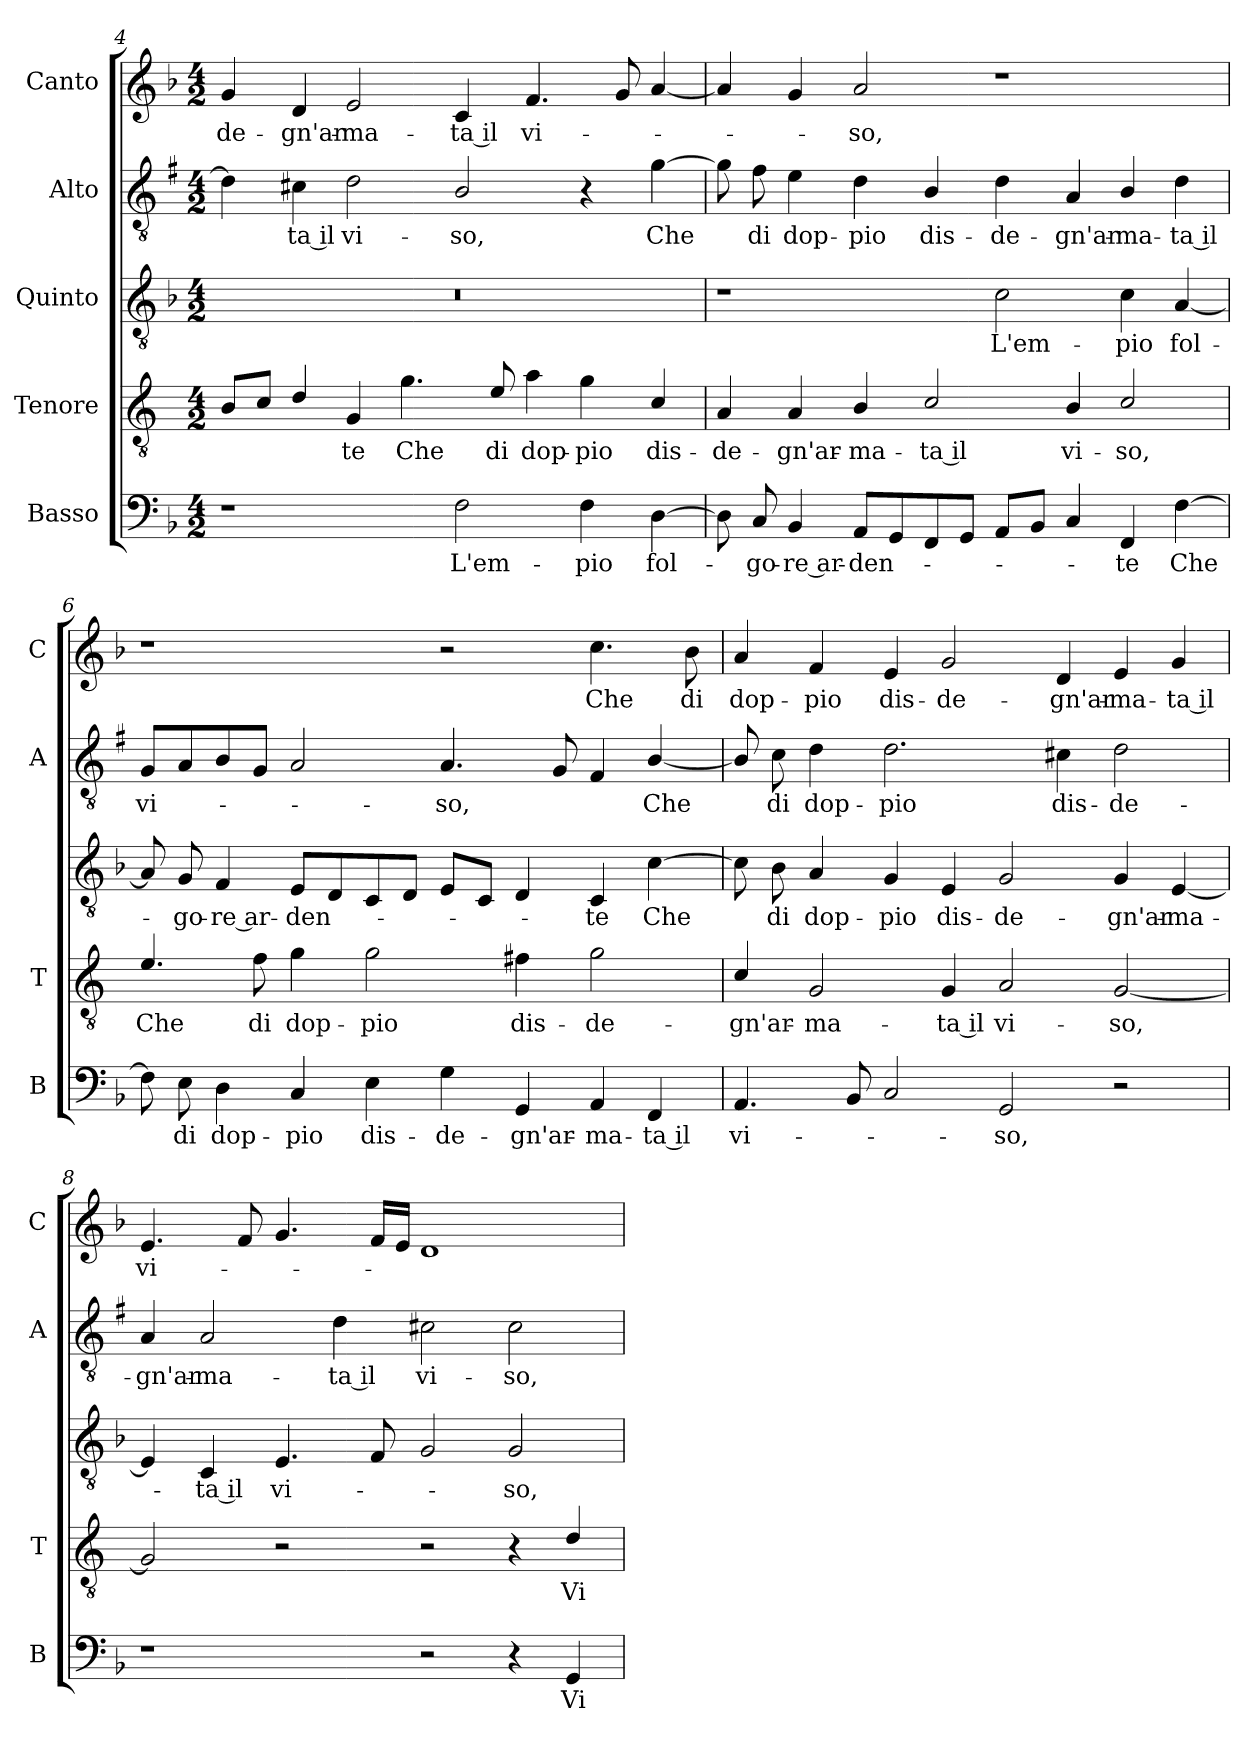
**kern	**text	**kern	**text	**kern	**text	**kern	**text	**kern	**text
*part5	*part5	*part4	*part4	*part3	*part3	*part2	*part2	*part1	*part1
*staff5	*staff5	*staff4	*staff4	*staff3	*staff3	*staff2	*staff2	*staff1	*staff1
*I"Basso	*	*I"Tenore	*	*I"Quinto	*	*I"Alto	*	*I"Canto	*
*I'B	*	*I'T	*	*	*	*I'A	*	*I'C	*
*clefF4	*	*clefGv2	*	*clefGv2	*	*clefGv2	*	*clefG2	*
*	*	*ITrd4c7	*	*	*	*ITrd1c2	*	*	*
*k[b-]	*	*k[b-]	*	*k[b-]	*	*k[b-]	*	*k[b-]	*
*F:	*	*F:	*	*F:	*	*F:	*	*F:	*
*M4/2	*	*M4/2	*	*M4/2	*	*M4/2	*	*M4/2	*
=4	=4	=4	=4	=4	=4	=4	=4	=4	=4
!	!	!	!	!	!	!	!	!	!LO:LY:b
1r	.	8E/L	.	0r	.	4c\]	.	4g/	-de-
.	.	8F/J	.	.	.	.	.	.	.
!	!	!	!	!	!	!	!LO:LY:b	!	!LO:LY:b
.	.	4G/	.	.	.	4Bn\	-ta il	4d/	-gn'ar-
!	!	!	!LO:LY:b	!	!	!	!LO:LY:b	!	!LO:LY:b
.	.	4C/	-te	.	.	2c\	vi-	2e/	-ma-
!	!	!	!LO:LY:b	!	!	!	!	!	!
.	.	4.c\	Che	.	.	.	.	.	.
!	!LO:LY:b	!	!	!	!	!	!LO:LY:b	!	!LO:LY:b
2F\	L'em-	.	.	.	.	2A/	-so,	4c/	-ta il
!	!	!	!LO:LY:b	!	!	!	!	!	!
.	.	8A/	di	.	.	.	.	.	.
!	!	!	!LO:LY:b	!	!	!	!	!	!LO:LY:b
.	.	4d\	dop-	.	.	.	.	4.f/	vi-
!	!LO:LY:b	!	!LO:LY:b	!	!	!	!	!	!
4F\	-pio	4c\	-pio	.	.	4r	.	.	.
.	.	.	.	.	.	.	.	8g/	.
!	!LO:LY:b	!	!LO:LY:b	!	!	!	!LO:LY:b	!	!
[4D\	fol-	4F/	dis-	.	.	[4f\	Che	[4a/	.
=5	=5	=5	=5	=5	=5	=5	=5	=5	=5
!	!	!	!LO:LY:b	!	!	!	!	!	!
8D\]	.	4D/	-de-	1r	.	8f\]	.	4a/]	.
!	!LO:LY:b	!	!	!	!	!	!LO:LY:b	!	!
8C/	-go-	.	.	.	.	8e\	di	.	.
!	!LO:LY:b	!	!LO:LY:b	!	!	!	!LO:LY:b	!	!
4BB-/	-re ar-	4D/	-gn'ar-	.	.	4d\	dop-	4g/	.
!	!LO:LY:b	!	!LO:LY:b	!	!	!	!LO:LY:b	!	!LO:LY:b
8AA/L	-den-	4E/	-ma-	.	.	4c\	-pio	2a/	-so,
8GG/	.	.	.	.	.	.	.	.	.
!	!	!	!LO:LY:b	!	!	!	!LO:LY:b	!	!
8FF/	.	2F/	-ta il	.	.	4A/	dis-	.	.
8GG/J	.	.	.	.	.	.	.	.	.
!	!	!	!	!	!LO:LY:b	!	!LO:LY:b	!	!
8AA/L	.	.	.	2c\	L'em-	4c\	-de-	1r	.
8BB-/J	.	.	.	.	.	.	.	.	.
!	!	!	!LO:LY:b	!	!	!	!LO:LY:b	!	!
4C/	.	4E/	vi-	.	.	4G/	-gn'ar-	.	.
!	!LO:LY:b	!	!LO:LY:b	!	!LO:LY:b	!	!LO:LY:b	!	!
4FF/	-te	2F/	-so,	4c\	-pio	4A/	-ma-	.	.
!	!LO:LY:b	!	!	!	!LO:LY:b	!	!LO:LY:b	!	!
[4F\	Che	.	.	[4A/	fol-	4c\	-ta il	.	.
!!LO:PB:g=z
=6	=6	=6	=6	=6	=6	=6	=6	=6	=6
!	!	!	!LO:LY:b	!	!	!	!LO:LY:b	!	!
8F\]	.	4.A/	Che	8A/]	.	8F/L	vi-	1r	.
!	!LO:LY:b	!	!	!	!LO:LY:b	!	!	!	!
8E\	di	.	.	8G/	-go-	8G/	.	.	.
!	!LO:LY:b	!	!	!	!LO:LY:b	!	!	!	!
4D\	dop-	.	.	4F/	-re ar-	8A/	.	.	.
!	!	!	!LO:LY:b	!	!	!	!	!	!
.	.	8B-\	di	.	.	8F/J	.	.	.
!	!LO:LY:b	!	!LO:LY:b	!	!LO:LY:b	!	!	!	!
4C/	-pio	4c\	dop-	8E/L	-den-	2G/	.	.	.
.	.	.	.	8D/	.	.	.	.	.
!	!LO:LY:b	!	!LO:LY:b	!	!	!	!	!	!
4E\	dis-	2c\	-pio	8C/	.	.	.	.	.
.	.	.	.	8D/J	.	.	.	.	.
!	!LO:LY:b	!	!	!	!	!	!LO:LY:b	!	!
4G\	-de-	.	.	8E/L	.	4.G/	-so,	2r	.
.	.	.	.	8C/J	.	.	.	.	.
!	!LO:LY:b	!	!LO:LY:b	!	!	!	!	!	!
4GG/	-gn'ar-	4Bn\	dis-	4D/	.	.	.	.	.
.	.	.	.	.	.	8F/	.	.	.
!	!LO:LY:b	!	!LO:LY:b	!	!LO:LY:b	!	!	!	!LO:LY:b
4AA/	-ma-	2c\	-de-	4C/	-te	4E/	.	4.cc\	Che
!	!LO:LY:b	!	!	!	!LO:LY:b	!	!LO:LY:b	!	!
4FF/	-ta il	.	.	[4c\	Che	[4A/	Che	.	.
!	!	!	!	!	!	!	!	!	!LO:LY:b
.	.	.	.	.	.	.	.	8b-\	di
=7	=7	=7	=7	=7	=7	=7	=7	=7	=7
!	!LO:LY:b	!	!LO:LY:b	!	!	!	!	!	!LO:LY:b
4.AA/	vi-	4F/	-gn'ar-	8c\]	.	8A/]	.	4a/	dop-
!	!	!	!	!	!LO:LY:b	!	!LO:LY:b	!	!
.	.	.	.	8B-\	di	8B-\	di	.	.
!	!	!	!LO:LY:b	!	!LO:LY:b	!	!LO:LY:b	!	!LO:LY:b
.	.	2C/	-ma-	4A/	dop-	4c\	dop-	4f/	-pio
8BB-/	.	.	.	.	.	.	.	.	.
!	!	!	!	!	!LO:LY:b	!	!LO:LY:b	!	!LO:LY:b
2C/	.	.	.	4G/	-pio	2.c\	-pio	4e/	dis-
!	!	!	!LO:LY:b	!	!LO:LY:b	!	!	!	!LO:LY:b
.	.	4C/	-ta il	4E/	dis-	.	.	2g/	-de-
!	!LO:LY:b	!	!LO:LY:b	!	!LO:LY:b	!	!	!	!
2GG/	-so,	2D/	vi-	2G/	-de-	.	.	.	.
!	!	!	!	!	!	!	!LO:LY:b	!	!LO:LY:b
.	.	.	.	.	.	4Bn\	dis-	4d/	-gn'ar-
!	!	!	!LO:LY:b	!	!LO:LY:b	!	!LO:LY:b	!	!LO:LY:b
2r	.	[2C/	-so,	4G/	-gn'ar-	2c\	-de-	4e/	-ma-
!	!	!	!	!	!LO:LY:b	!	!	!	!LO:LY:b
.	.	.	.	[4E/	-ma-	.	.	4g/	-ta il
=8	=8	=8	=8	=8	=8	=8	=8	=8	=8
!	!	!	!	!	!	!	!LO:LY:b	!	!LO:LY:b
1r	.	2C/]	.	4E/]	.	4G/	-gn'ar-	4.e/	vi-
!	!	!	!	!	!LO:LY:b	!	!LO:LY:b	!	!
.	.	.	.	4C/	-ta il	2G/	-ma-	.	.
.	.	.	.	.	.	.	.	8f/	.
!	!	!	!	!	!LO:LY:b	!	!	!	!
.	.	2r	.	4.E/	vi-	.	.	4.g/	.
!	!	!	!	!	!	!	!LO:LY:b	!	!
.	.	.	.	.	.	4c\	-ta il	.	.
.	.	.	.	8F/	.	.	.	16f/LL	.
.	.	.	.	.	.	.	.	16e/JJ	.
!	!	!	!	!	!	!	!LO:LY:b	!	!
2r	.	2r	.	2G/	.	2Bn\	vi-	1d	.
!	!	!	!	!	!LO:LY:b	!	!LO:LY:b	!	!
4r	.	4r	.	2G/	-so,	2B\	-so,	.	.
!	!LO:LY:b	!	!LO:LY:b	!	!	!	!	!	!
4GG/	Vi-	4G/	Vi-	.	.	.	.	.	.
=	=	=	=	=	=	=	=	=	=
*-	*-	*-	*-	*-	*-	*-	*-	*-	*-
